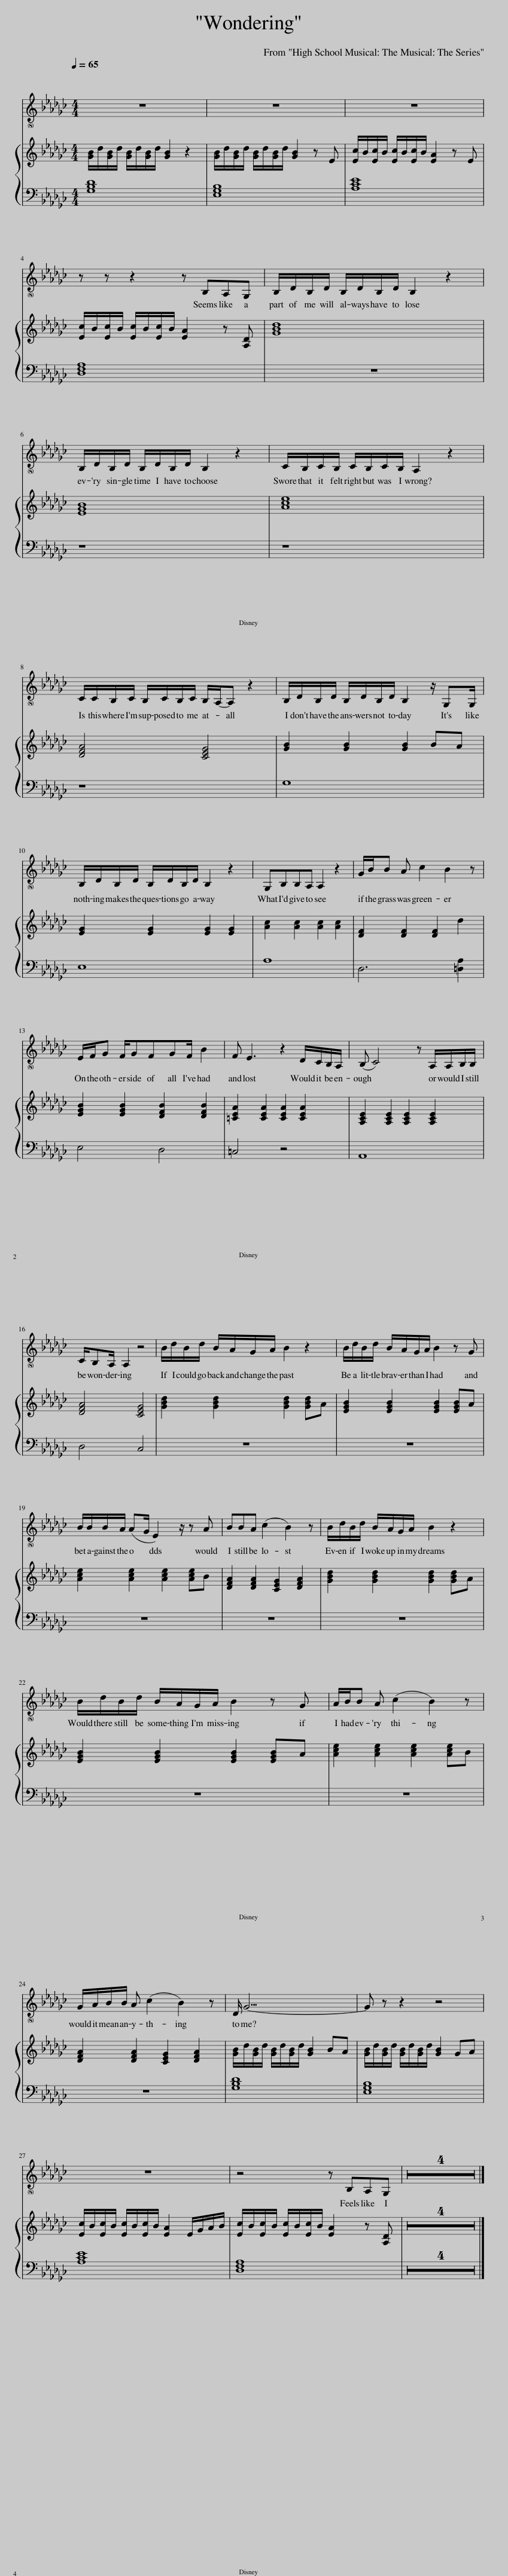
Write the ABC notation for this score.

X:1
%%score 1 { 2 | 3 }
L:1/8
Q:1/4=65
M:4/4
I:linebreak $
K:Gb
V:1 treble
V:2 treble
V:3 bass
V:1
 z8 | z8 | z8 |$ z z z2 z B,A,G, | B,/D/B,/D/ B,/D/B,/D/ B,2 z2 |$ %5
 B,/D/B,/D/ B,/D/B,/D/ B,2 z2 | C/B,/C/B,/ C/B,/C/B,/ A,2 z2 |$ C/C/B,/C/ B,/C/B,/C/ B,/A,/-A, z2 | B,/D/B,/D/ B,/D/B,/D/ B,2 z/ G,G,/ |$ B,/D/B,/D/ B,/D/B,/D/ B,2 z2 | %10
 G,B,B,A, A,2 z2 | G/B/B A c2 B2 z |$ E/F/G F/GFGF/ B2 | F E3 z2 D/C/B,/A,/ | (B, C4) z A,/A,/B,/B,/ |$ %15
 C/B,A,/ A,2 z4 | B/d/B/d/ B/A/G/A/ B2 z2 | B/d/B/d/ B/A/G/A/ B2 z G |$ B/B/B/A/ (AG/ E2) z/ z A | BBA (c2 B2) z | %20
 B/d/B/d/ B/A/G/A/ B2 z2 |$ B/d/B/d/ B/A/G/A/ B2 z G | A/B/B A (c2 B2) z |$ G/A/B/B/ A (c2 B2) z | D/ G15/2- | %25
 G z z2 z4 |$ z8 | z4 z B,A,G, | z8 | z8 | %30
 z8 | z8 |] %32
V:2
 [GB]/d/[GB]/d/ [GB]/d/[GB]/d/ [GB]2 z2 | [GB]/d/[GB]/d/ [GB]/d/[GB]/d/ [GB]2 z E | [Ec]/B/[Ec]/B/ [Ec]/B/[Ec]/B/ [EA]2 z E |$ [Ec]/B/[Ec]/B/ [Ec]/B/[Ec]/B/ [EA]2 z [A,D] | [GBd]8 |$ %5
 [EGB]8 | [Ace]8 |$ [DFA]4 [CEG]4 | [GB]2 [GB]2 [GB]2 BA |$ [EG]2 [EG]2 [EG]2 [EG]2 | %10
 [Ac]2 [Ac]2 [Ac]2 [Ac]2 | [DF]2 [DF]2 [DF]2 d2 |$ [EGB]2 [EGB]2 [DFB]2 [DFB]2 | [=CEA]2 [CEA]2 [CEA]2 [CEA]2 | [A,CE]2 [A,CE]2 [A,CE]2 [A,CE]2 |$ %15
 [DFA]4 [CEG]4 | [GBd]2 [GBd]2 [GBd]2 [GBd]A | [EGB]2 [EGB]2 [EGB]2 [EGB]A |$ [Ace]2 [Ace]2 [Ace]2 [Ace]B | [DFA]2 [DFA]2 [CEG]2 [DFA]2 | %20
 [GBd]2 [GBd]2 [GBd]2 [GBd]A |$ [EGB]2 [EGB]2 [EGB]2 [EGB]A | [Ace]2 [Ace]2 [Ace]2 [Ace]B |$ [DFA]2 [DFA]2 [CEG]2 [DFA]2 | [GB]/d/[GB]/d/ [GB]/d/[GB]/d/ [GB]2 BA | %25
 [GB]/d/[GB]/d/ [GB]/d/[GB]/d/ [GB]2 GA |$ [Ec]/B/[Ec]/B/ [Ec]/B/[Ec]/B/ [EA]2 E/G/A/B/ | [Ec]/B/[Ec]/B/ [Ec]/B/[Ec]/B/ [EA]2 z [A,D] | z8 | z8 | %30
 z8 | z8 |] %32
V:3
 [G,B,D]8 | [E,G,B,]8 | [A,CE]8 |$ [D,F,A,]8 | z8 |$ %5
 z8 | z8 |$ z8 | G,8 |$ E,8 | %10
 A,8 | D,6 [=D,A,]2 |$ E,4 D,4 | =C,4 z4 | A,,8 |$ %15
 D,4 C,4 | z8 | z8 |$ z8 | z8 | %20
 z8 |$ z8 | z8 |$ z8 | [G,B,D]8 | %25
 [E,G,B,]8 |$ [A,CE]8 | [D,F,A,]8 | z8 | z8 | %30
 z8 | z8 |] %32
